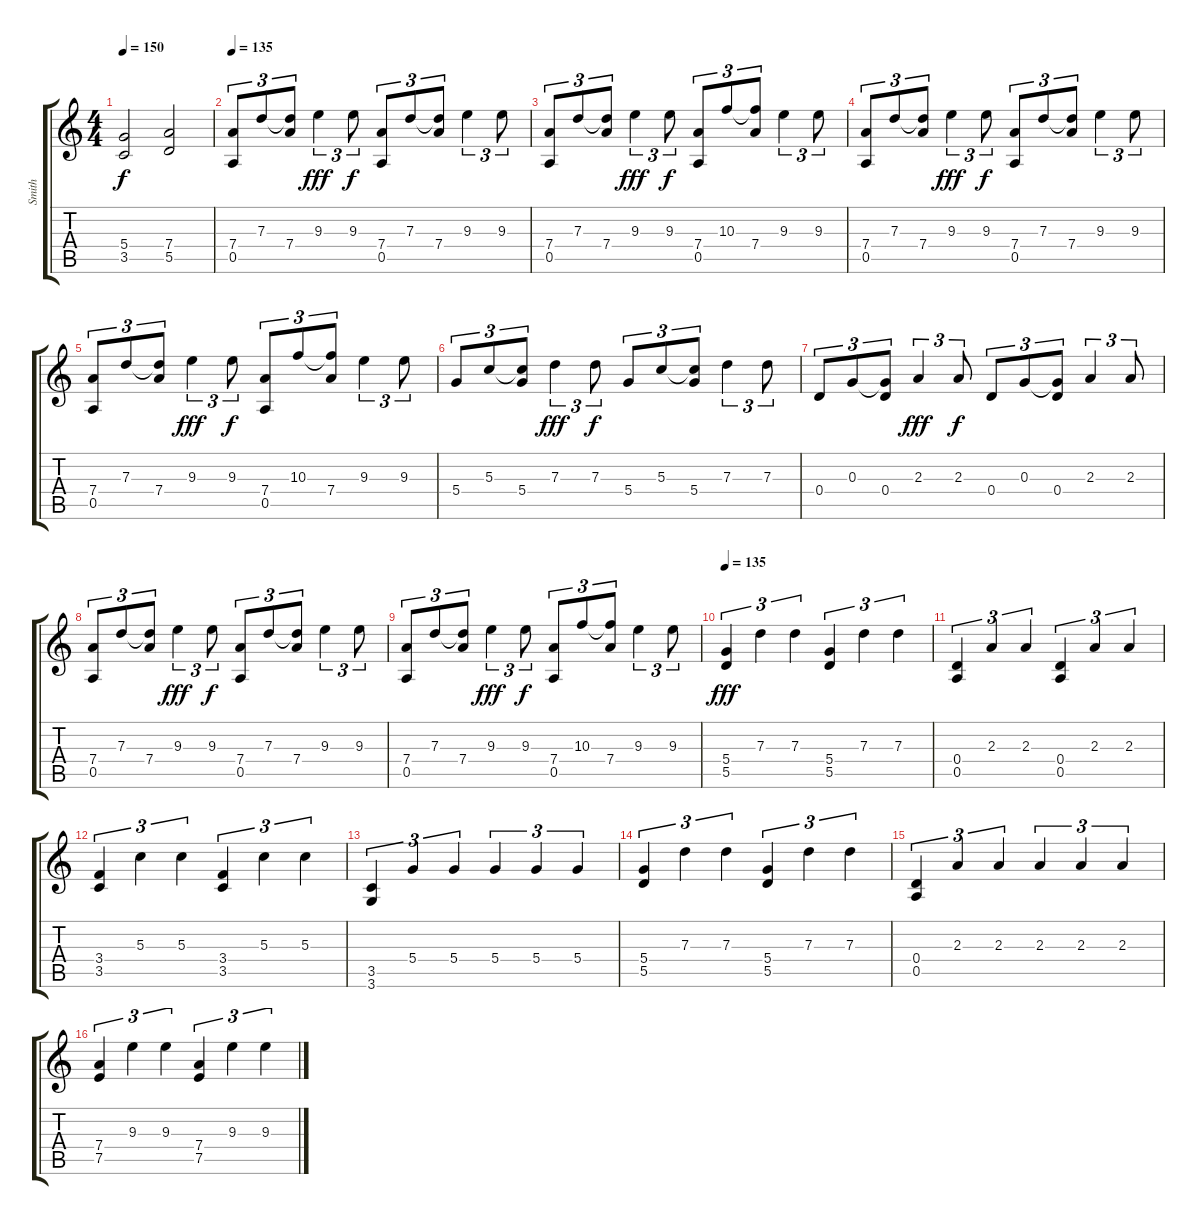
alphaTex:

\track ("Smith" "Smith") {instrument distortionguitar}
\staff {score tabs}
\tuning (E4 B3 G3 D3 A2 E2) {hide}
\ts (4 4)
\tempo 150
\clef g2
\ks c
(5.4 3.5).2{dy f} (7.4 5.5).2 |
\tempo 135
(7.4 0.5).8{tu (3 2)} 7.3.8{tu (3 2) volume 10 instrument electricguitarclean} (7.3{t} 7.4).8{tu (3 2)} 9.3.4{tu (3 2) dy fff} 9.3.8{tu (3 2) dy f} (7.4 0.5).8{tu (3 2)} 7.3.8{tu (3 2)} (7.3{t} 7.4).8{tu (3 2)} 9.3.4{tu (3 2)} 9.3.8{tu (3 2)} |
(7.4 0.5).8{tu (3 2)} 7.3.8{tu (3 2) instrument electricguitarclean} (7.3{t} 7.4).8{tu (3 2)} 9.3.4{tu (3 2) dy fff} 9.3.8{tu (3 2) dy f} (7.4 0.5).8{tu (3 2)} 10.3.8{tu (3 2)} (10.3{t} 7.4).8{tu (3 2)} 9.3.4{tu (3 2)} 9.3.8{tu (3 2)} |
(7.4 0.5).8{tu (3 2)} 7.3.8{tu (3 2) instrument electricguitarclean} (7.3{t} 7.4).8{tu (3 2)} 9.3.4{tu (3 2) dy fff} 9.3.8{tu (3 2) dy f} (7.4 0.5).8{tu (3 2)} 7.3.8{tu (3 2)} (7.3{t} 7.4).8{tu (3 2)} 9.3.4{tu (3 2)} 9.3.8{tu (3 2)} |
(7.4 0.5).8{tu (3 2)} 7.3.8{tu (3 2) instrument electricguitarclean} (7.3{t} 7.4).8{tu (3 2)} 9.3.4{tu (3 2) dy fff} 9.3.8{tu (3 2) dy f} (7.4 0.5).8{tu (3 2)} 10.3.8{tu (3 2)} (10.3{t} 7.4).8{tu (3 2)} 9.3.4{tu (3 2)} 9.3.8{tu (3 2)} |
5.4.8{tu (3 2)} 5.3.8{tu (3 2) instrument electricguitarclean} (5.3{t} 5.4).8{tu (3 2)} 7.3.4{tu (3 2) dy fff} 7.3.8{tu (3 2) dy f} 5.4.8{tu (3 2)} 5.3.8{tu (3 2)} (5.3{t} 5.4).8{tu (3 2)} 7.3.4{tu (3 2)} 7.3.8{tu (3 2)} |
0.4.8{tu (3 2)} 0.3.8{tu (3 2) instrument electricguitarclean} (0.3{t} 0.4).8{tu (3 2)} 2.3.4{tu (3 2) dy fff} 2.3.8{tu (3 2) dy f} 0.4.8{tu (3 2)} 0.3.8{tu (3 2)} (0.3{t} 0.4).8{tu (3 2)} 2.3.4{tu (3 2)} 2.3.8{tu (3 2)} |
(7.4 0.5).8{tu (3 2)} 7.3.8{tu (3 2) instrument electricguitarclean} (7.3{t} 7.4).8{tu (3 2)} 9.3.4{tu (3 2) dy fff} 9.3.8{tu (3 2) dy f} (7.4 0.5).8{tu (3 2)} 7.3.8{tu (3 2)} (7.3{t} 7.4).8{tu (3 2)} 9.3.4{tu (3 2)} 9.3.8{tu (3 2)} |
(7.4 0.5).8{tu (3 2)} 7.3.8{tu (3 2) instrument electricguitarclean} (7.3{t} 7.4).8{tu (3 2)} 9.3.4{tu (3 2) dy fff} 9.3.8{tu (3 2) dy f} (7.4 0.5).8{tu (3 2)} 10.3.8{tu (3 2)} (10.3{t} 7.4).8{tu (3 2)} 9.3.4{tu (3 2)} 9.3.8{tu (3 2)} |
\tempo 135
(5.4 5.5).4{tu (3 2) dy fff} 7.3.4{tu (3 2)} 7.3.4{tu (3 2)} (5.4 5.5).4{tu (3 2)} 7.3.4{tu (3 2)} 7.3.4{tu (3 2)} |
(0.4 0.5).4{tu (3 2)} 2.3.4{tu (3 2)} 2.3.4{tu (3 2)} (0.4 0.5).4{tu (3 2)} 2.3.4{tu (3 2)} 2.3.4{tu (3 2)} |
(3.4 3.5).4{tu (3 2)} 5.3.4{tu (3 2)} 5.3.4{tu (3 2)} (3.4 3.5).4{tu (3 2)} 5.3.4{tu (3 2)} 5.3.4{tu (3 2)} |
(3.5 3.6).4{tu (3 2)} 5.4.4{tu (3 2)} 5.4.4{tu (3 2)} 5.4.4{tu (3 2)} 5.4.4{tu (3 2)} 5.4.4{tu (3 2)} |
(5.4 5.5).4{tu (3 2)} 7.3.4{tu (3 2)} 7.3.4{tu (3 2)} (5.4 5.5).4{tu (3 2)} 7.3.4{tu (3 2)} 7.3.4{tu (3 2)} |
(0.4 0.5).4{tu (3 2)} 2.3.4{tu (3 2)} 2.3.4{tu (3 2)} 2.3.4{tu (3 2)} 2.3.4{tu (3 2)} 2.3.4{tu (3 2)} |
(7.4 7.5).4{tu (3 2)} 9.3.4{tu (3 2)} 9.3.4{tu (3 2)} (7.4 7.5).4{tu (3 2)} 9.3.4{tu (3 2)} 9.3.4{tu (3 2)}
